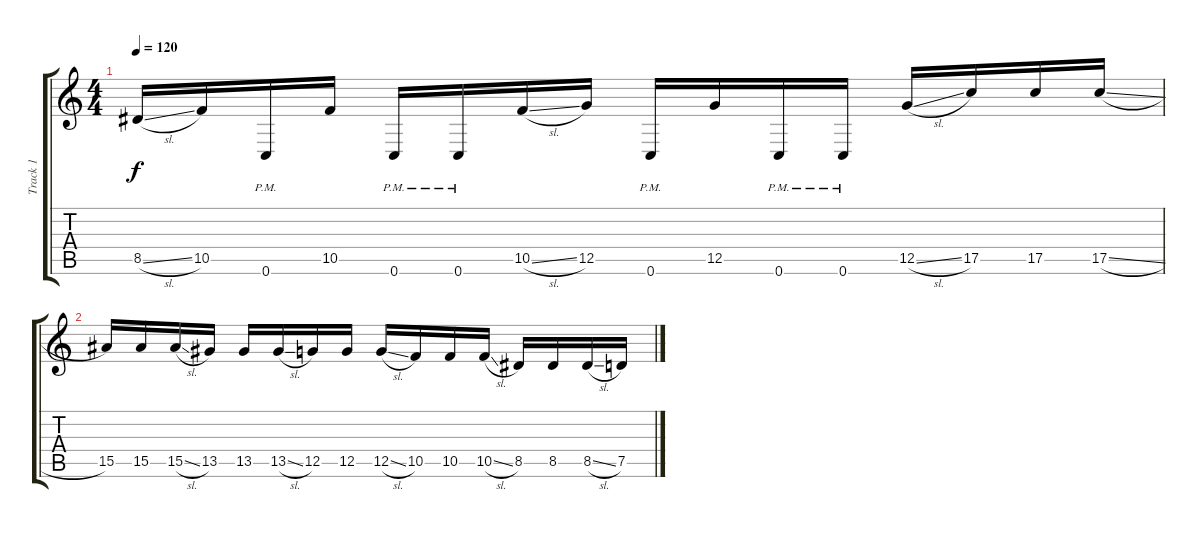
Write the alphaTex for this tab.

\track ("Track 1" "Track 1") {instrument overdrivenguitar}
\staff {score tabs}
\tuning (D4 A3 F3 C3 G2 C2) {hide}
\ts (4 4)
\tempo 120
\clef g2
\ks c
8.5{sl}.16{dy f} 10.5.16 0.6{pm}.16 10.5.16 0.6{pm}.16 0.6{pm}.16 10.5{sl}.16 12.5.16 0.6{pm}.16 12.5.16 0.6{pm}.16 0.6{pm}.16 12.5{sl}.16 17.5.16 17.5.16 17.5{sl}.16 |
15.5.16 15.5.16 15.5{sl}.16 13.5.16 13.5.16 13.5{sl}.16 12.5.16 12.5.16 12.5{sl}.16 10.5.16 10.5.16 10.5{sl}.16 8.5.16 8.5.16 8.5{sl}.16 7.5.16
